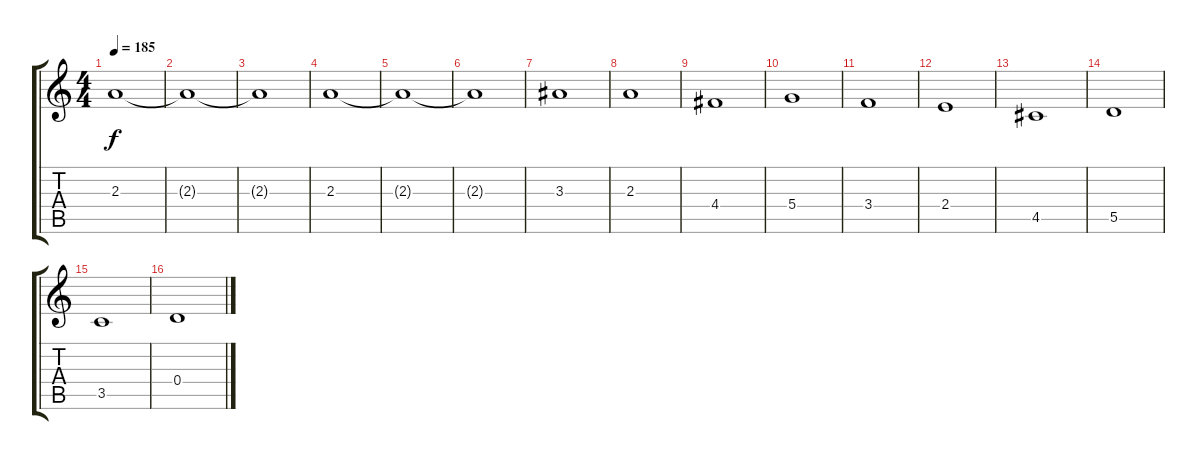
\track "" {instrument churchorgan}
\staff {score tabs}
\tuning (E5 B4 G4 D4 A3 E3) {hide}
\ts (4 4)
\tempo 185
\clef g2
\ks c
2.3{t}.1{dy f} |
2.3{t}.1 |
2.3{t}.1 |
2.3.1 |
2.3{t}.1 |
2.3{t}.1 |
3.3.1 |
2.3.1 |
4.4.1 |
5.4.1 |
3.4.1 |
2.4.1 |
4.5.1 |
5.5.1 |
3.5.1 |
0.4.1
